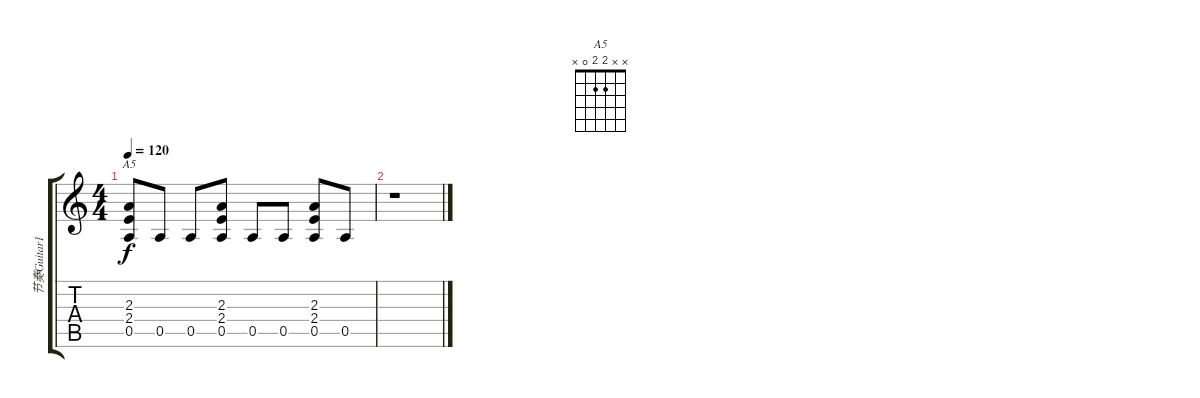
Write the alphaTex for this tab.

\track ("节奏Guitar1" "节奏Guitar1") {instrument distortionguitar}
\staff {score tabs}
\tuning (E4 B3 G3 D3 A2 E2) {hide}
\chord ("A5" x x 2 2 0 x)
\ts (4 4)
\tempo 120
\clef g2
\ks c
(2.3 2.4 0.5).8{ch "A5" dy f} 0.5.8 0.5.8 (2.3 2.4 0.5).8 0.5.8 0.5.8 (2.3 2.4 0.5).8 0.5.8 |
r.1
